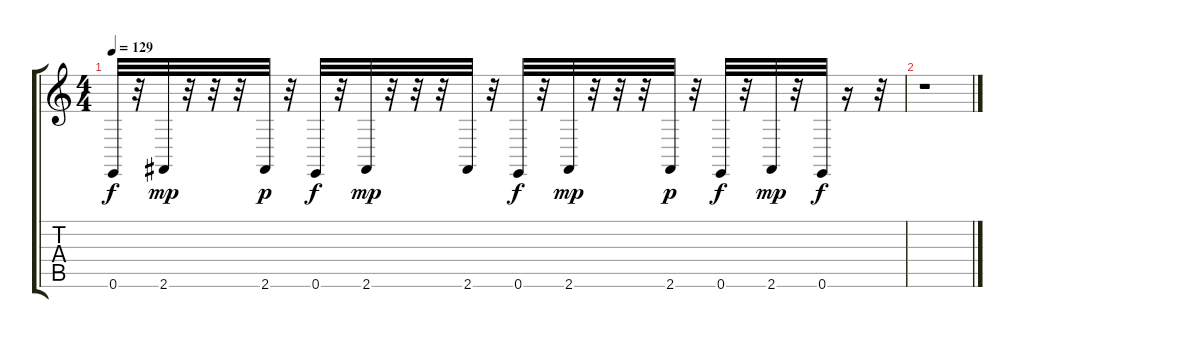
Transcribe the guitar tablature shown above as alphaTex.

\track "" {instrument acousticgrandpiano}
\staff {score tabs}
\tuning (E4 B3 G3 D3 A2 E2) {hide}
\ts (4 4)
\tempo 129
\clef g2
\ks c
0.6.32{dy f} r.32 2.6.32{dy mp} r.32 r.32 r.32 2.6.32{dy p} r.32 0.6.32{dy f} r.32 2.6.32{dy mp} r.32 r.32 r.32 2.6.32 r.32 0.6.32{dy f} r.32 2.6.32{dy mp} r.32 r.32 r.32 2.6.32{dy p} r.32 0.6.32{dy f} r.32 2.6.32{dy mp} r.32 0.6.32{dy f} r.16 r.32 |
r.1
